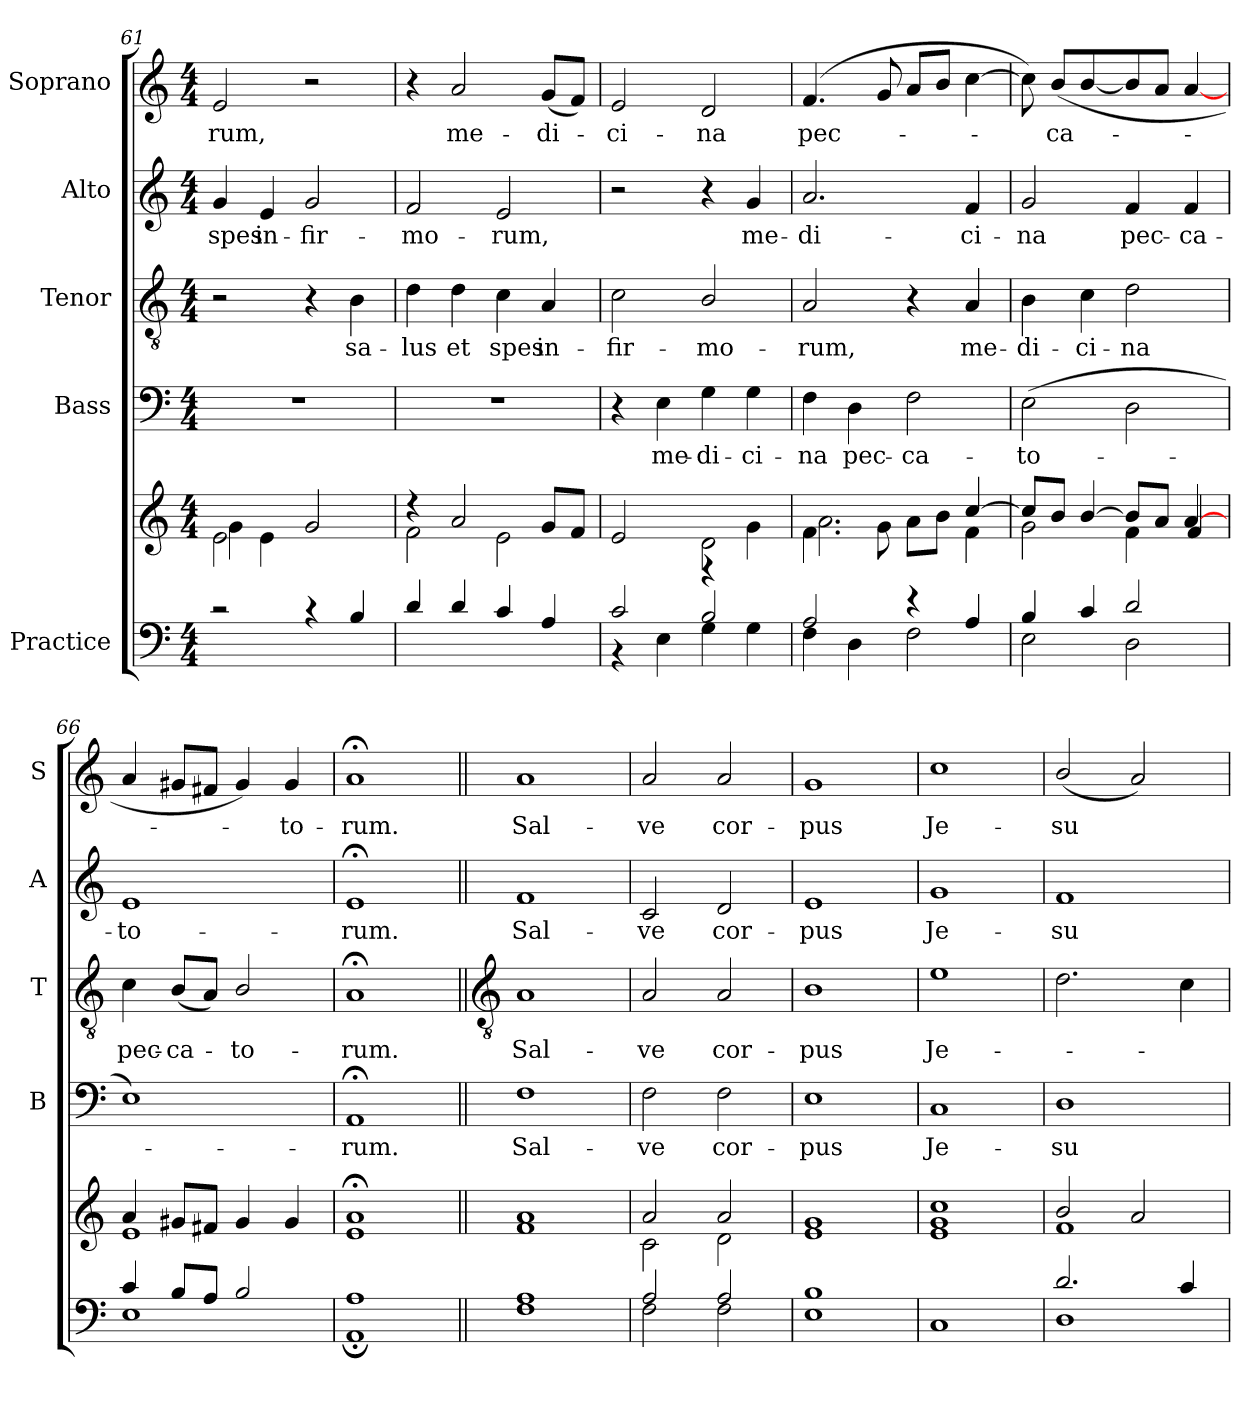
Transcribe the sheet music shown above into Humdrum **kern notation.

**kern	**kern	**kern	**text	**kern	**text	**kern	**text	**kern	**text
*part5	*part5	*part4	*part4	*part3	*part3	*part2	*part2	*part1	*part1
*staff6	*staff5	*staff4	*staff4	*staff3	*staff3	*staff2	*staff2	*staff1	*staff1
*I"Practice	*	*I"Bass	*	*I"Tenor	*	*I"Alto	*	*I"Soprano	*
*	*	*I'B	*	*I'T	*	*I'A	*	*I'S	*
*clefF4	*clefG2	*clefF4	*	*clefGv2	*	*clefG2	*	*clefG2	*
*k[]	*k[]	*k[]	*	*k[]	*	*k[]	*	*k[]	*
*C:	*C:	*C:	*	*C:	*	*C:	*	*C:	*
*M4/4	*M4/4	*M4/4	*	*M4/4	*	*M4/4	*	*M4/4	*
=61	=61	=61	=61	=61	=61	=61	=61	=61	=61
*^	*^	*	*	*	*	*	*	*	*
!	!	!	!	!	!	!	!	!	!LO:LY:b	!	!LO:LY:b
2r	1ryy	2e\	4g	1r	.	2r	.	4g	spes	2e	-rum,
!	!	!	!	!	!	!	!	!	!LO:LY:b	!	!
.	.	.	4e	.	.	.	.	4e	in-	.	.
!	!	!	!	!	!	!	!	!	!LO:LY:b	!	!
4r	.	2ryy	2g	.	.	4r	.	2g	-fir-	2r	.
!	!	!	!	!	!	!	!LO:LY:b	!	!	!	!
4B	.	.	.	.	.	4B	sa-	.	.	.	.
=62	=62	=62	=62	=62	=62	=62	=62	=62	=62	=62	=62
!	!	!	!	!	!	!	!LO:LY:b	!	!LO:LY:b	!	!
4d	1ryy	4r	2f\	1r	.	4d	-lus	2f	-mo-	4r	.
!	!	!	!	!	!	!	!LO:LY:b	!	!	!	!LO:LY:b
4d	.	2a	.	.	.	4d	et	.	.	2a	me-
!	!	!	!	!	!	!	!LO:LY:b	!	!LO:LY:b	!	!
4c	.	.	2e\	.	.	4c	spes	2e	-rum,	.	.
!	!	!	!	!	!	!	!LO:LY:b	!	!	!	!LO:LY:b
4A	.	8gL	.	.	.	4A	in-	.	.	(<8gL	-di-
.	.	8fJ	.	.	.	.	.	.	.	8fJ)	.
=63	=63	=63	=63	=63	=63	=63	=63	=63	=63	=63	=63
!	!	!	!	!	!	!	!LO:LY:b	!	!	!	!LO:LY:b
2c/	4r	2e	2ryy	4r	.	2c	-fir-	2r	.	2e	ci-
!	!	!	!	!	!LO:LY:b	!	!	!	!	!	!
.	4E	.	.	4E	me-	.	.	.	.	.	.
!	!	!	!	!	!LO:LY:b	!	!LO:LY:b	!	!	!	!LO:LY:b
2B/	4G	2d\	4r	4G	-di-	2B/	-mo-	4r	.	2d	-na
!	!	!	!	!	!LO:LY:b	!	!	!	!LO:LY:b	!	!
.	4G	.	4g	4G	-ci-	.	.	4g	me-	.	.
=64	=64	=64	=64	=64	=64	=64	=64	=64	=64	=64	=64
!	!	!	!	!	!LO:LY:b	!	!LO:LY:b	!	!LO:LY:b	!	!LO:LY:b
2A/	4F	4.f\	2.a	4F	-na	2A	-rum,	2.a	-di-	(<4.f	pec-
!	!	!	!	!	!LO:LY:b	!	!	!	!	!	!
.	4D	.	.	4D	pec-	.	.	.	.	.	.
.	.	8g\	.	.	.	.	.	.	.	8g	.
!	!	!	!	!	!LO:LY:b	!	!	!	!	!	!
4r	2F	8a\L	.	2F	-ca-	4r	.	.	.	8aL	.
.	.	8bJ	.	.	.	.	.	.	.	8bJ	.
!	!	!	!	!	!	!	!LO:LY:b	!	!LO:LY:b	!	!
4A/	.	[4cc/	4f	.	.	4A	me-	4f	-ci-	[4cc	.
=65	=65	=65	=65	=65	=65	=65	=65	=65	=65	=65	=65
!	!	!	!	!	!LO:LY:b	!	!LO:LY:b	!	!LO:LY:b	!	!
4B/	2E	8cc/L]	2g\	(>2E	-to-	4B	-di-	2g	-na	8cc])	.
!	!	!	!	!	!	!	!	!	!	!	!LO:LY:b
.	.	8b/J	.	.	.	.	.	.	.	(<8b/L	ca-
!	!	!	!	!	!	!	!LO:LY:b	!	!	!	!
4c/	.	[4b/	.	.	.	4c	-ci-	.	.	[4b/	.
!	!	!	!	!	!	!	!LO:LY:b	!	!LO:LY:b	!	!
2d	2D	8bL]	4f\	2D	.	2d	-na	4f	pec-	8b]	.
.	.	8aJ	.	.	.	.	.	.	.	8aJ	.
!	!	!	!	!	!	!	!	!	!LO:LY:b	!	!
.	.	[4a	4f/	.	.	.	.	4f	-ca-	[4a	.
=66	=66	=66	=66	=66	=66	=66	=66	=66	=66	=66	=66
!	!	!	!	!	!	!	!LO:LY:b	!	!LO:LY:b	!	!
4c/	1E	4a	1e	1E)	.	4c	pec-	1e	-to-	4a	.
!	!	!	!	!	!	!	!LO:LY:b	!	!	!	!
8B/L	.	8g#XL	.	.	.	(<8BL	-ca-	.	.	8g#XL	.
8A/J	.	8f#XJ	.	.	.	8AJ)	.	.	.	8f#XJ	.
!	!	!	!	!	!	!	!LO:LY:b	!	!	!	!
2B/	.	4g#	.	.	.	2B/	to-	.	.	4g#)	.
!	!	!	!	!	!	!	!	!	!	!	!LO:LY:b
.	.	4g#	.	.	.	.	.	.	.	4g#	to-
=67	=67	=67	=67	=67	=67	=67	=67	=67	=67	=67	=67
!	!	!	!	!	!LO:LY:b	!	!LO:LY:b	!	!LO:LY:b	!	!LO:LY:b
1A	1AA;	1a;<	1e	1AA;<	rum.	1A;<	-rum.	1e;<	-rum.	1a;<	-rum.
!!LO:LB:g=z
=68||	=68||	=68||	=68||	=68||	=68||	=68||	=68||	=68||	=68||	=68||	=68||
*	*	*	*	*	*	*clefGv2	*	*	*	*	*
!	!	!	!	!	!LO:LY:b	!	!LO:LY:b	!	!LO:LY:b	!	!LO:LY:b
1A	1F	1a	1f	1F	Sal-	1A	Sal-	1f	Sal-	1a	Sal-
=69	=69	=69	=69	=69	=69	=69	=69	=69	=69	=69	=69
!	!	!	!	!	!LO:LY:b	!	!LO:LY:b	!	!LO:LY:b	!	!LO:LY:b
2A	2F	2a	2c	2F	-ve	2A	-ve	2c	-ve	2a	-ve
!	!	!	!	!	!LO:LY:b	!	!LO:LY:b	!	!LO:LY:b	!	!LO:LY:b
2A	2F	2a	2d	2F	cor-	2A	cor-	2d	cor-	2a	cor-
=70	=70	=70	=70	=70	=70	=70	=70	=70	=70	=70	=70
!	!	!	!	!	!LO:LY:b	!	!LO:LY:b	!	!LO:LY:b	!	!LO:LY:b
1B	1E	1g	1e	1E	-pus	1B	-pus	1e	-pus	1g	-pus
=71	=71	=71	=71	=71	=71	=71	=71	=71	=71	=71	=71
*	*	*	*^	*	*	*	*	*	*	*	*
!	!	!	!	!	!	!LO:LY:b	!	!LO:LY:b	!	!LO:LY:b	!	!LO:LY:b
*v	*v	*	*	*	*	*	*	*	*	*	*	*
1C	1cc	1g	1e	1C	Je-	1e	Je-	1g	Je-	1cc	Je-
=72	=72	=72	=72	=72	=72	=72	=72	=72	=72	=72	=72
*^	*	*	*	*	*	*	*	*	*	*	*
!	!	!	!	!	!	!LO:LY:b	!	!	!	!LO:LY:b	!	!LO:LY:b
*	*	*	*v	*v	*	*	*	*	*	*	*	*
2.d/	1D	2b/	1f	1D	-su	2.d	.	1f	-su	(<2b/	-su
.	.	2a	.	.	.	.	.	.	.	2a)	.
4c/	.	.	.	.	.	4c	.	.	.	.	.
*v	*v	*	*	*	*	*	*	*	*	*	*
*	*v	*v	*	*	*	*	*	*	*	*
=	=	=	=	=	=	=	=	=	=
*-	*-	*-	*-	*-	*-	*-	*-	*-	*-
